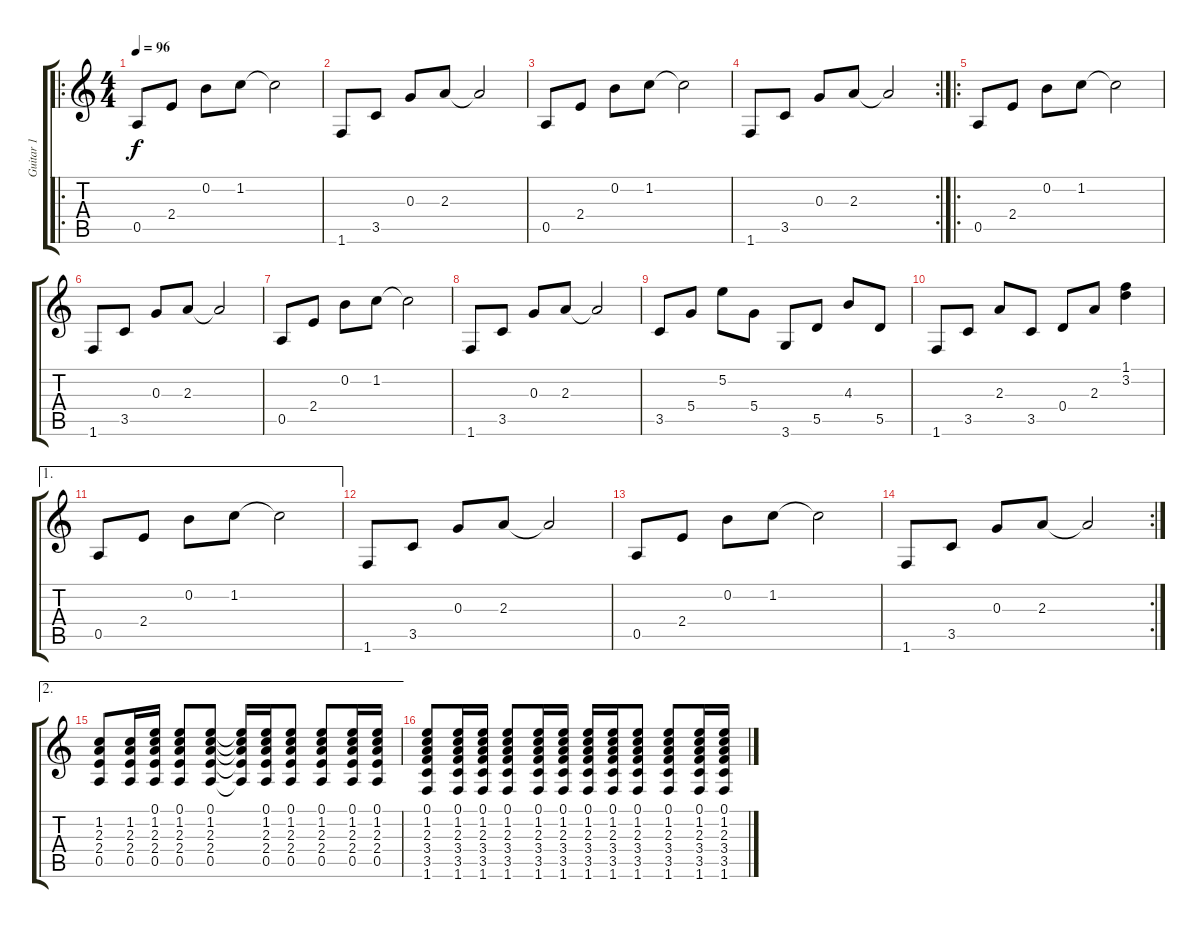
\track ("Guitar 1" "Guitar 1") {instrument electricguitarclean}
\staff {score tabs}
\tuning (E4 B3 G3 D3 A2 E2) {hide}
\ro
\ts (4 4)
\tempo 96
\clef g2
\ks c
0.5.8{dy f instrument electricguitarclean} 2.4.8 0.2.8 1.2.8 1.2{t}.2 |
1.6.8 3.5.8 0.3.8 2.3.8 2.3{t}.2 |
0.5.8 2.4.8 0.2.8 1.2.8 1.2{t}.2 |
\rc 2
1.6.8 3.5.8 0.3.8 2.3.8 2.3{t}.2 |
\ro
0.5.8 2.4.8 0.2.8 1.2.8 1.2{t}.2 |
1.6.8 3.5.8 0.3.8 2.3.8 2.3{t}.2 |
0.5.8 2.4.8 0.2.8 1.2.8 1.2{t}.2 |
1.6.8 3.5.8 0.3.8 2.3.8 2.3{t}.2 |
3.5.8 5.4.8 5.2.8 5.4.8 3.6.8 5.5.8 4.3.8 5.5.8 |
1.6.8 3.5.8 2.3.8 3.5.8 0.4.8 2.3.8 (1.1 3.2).4 |
\ae 1
0.5.8 2.4.8 0.2.8 1.2.8 1.2{t}.2 |
1.6.8 3.5.8 0.3.8 2.3.8 2.3{t}.2 |
0.5.8 2.4.8 0.2.8 1.2.8 1.2{t}.2 |
\rc 2
1.6.8 3.5.8 0.3.8 2.3.8 2.3{t}.2 |
\ae 2
(1.2 2.3 2.4 0.5).8 (1.2 2.3 2.4 0.5).16 (0.1 1.2 2.3 2.4 0.5).16 (0.1 1.2 2.3 2.4 0.5).8 (0.1 1.2 2.3 2.4 0.5).8 (0.1{t} 1.2{t} 2.3{t} 2.4{t} 0.5{t}).16 (0.1 1.2 2.3 2.4 0.5).16 (0.1 1.2 2.3 2.4 0.5).8 (0.1 1.2 2.3 2.4 0.5).8 (0.1 1.2 2.3 2.4 0.5).16 (0.1 1.2 2.3 2.4 0.5).16 |
(0.1 1.2 2.3 3.4 3.5 1.6).8 (0.1 1.2 2.3 3.4 3.5 1.6).16 (0.1 1.2 2.3 3.4 3.5 1.6).16 (0.1 1.2 2.3 3.4 3.5 1.6).8 (0.1 1.2 2.3 3.4 3.5 1.6).16 (0.1 1.2 2.3 3.4 3.5 1.6).16 (0.1 1.2 2.3 3.4 3.5 1.6).16 (0.1 1.2 2.3 3.4 3.5 1.6).16 (0.1 1.2 2.3 3.4 3.5 1.6).8 (0.1 1.2 2.3 3.4 3.5 1.6).8 (0.1 1.2 2.3 3.4 3.5 1.6).16 (0.1 1.2 2.3 3.4 3.5 1.6).16
